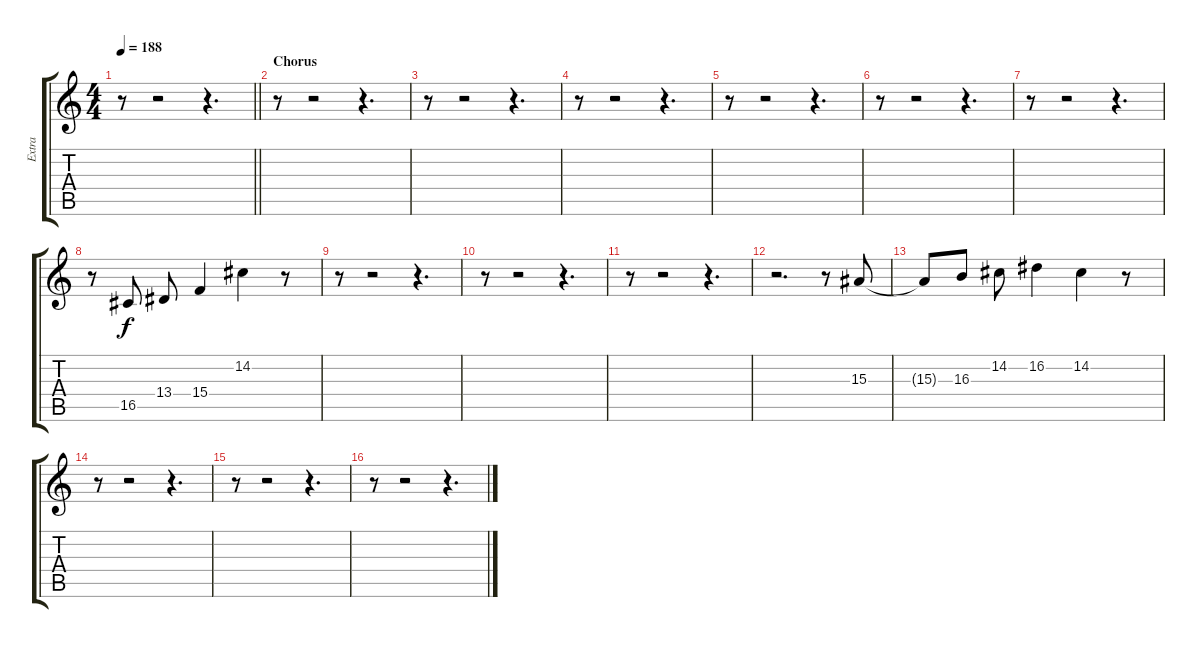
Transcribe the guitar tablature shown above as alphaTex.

\track ("Extra" "Extra") {instrument ocarina}
\staff {score tabs}
\tuning (E4 B3 G3 D3 A2 E2) {hide}
\ts (4 4)
\tempo 188
\clef g2
\barLineRight lightlight
\ks c
r.8{dy f} r.2 r.4{d} |
\section ("" "Chorus")
r.8 r.2 r.4{d} |
r.8 r.2 r.4{d} |
r.8 r.2 r.4{d} |
r.8 r.2 r.4{d} |
r.8 r.2 r.4{d} |
r.8 r.2 r.4{d} |
r.8 16.5.8 13.4.8 15.4.4 14.2.4 r.8 |
r.8 r.2 r.4{d} |
r.8 r.2 r.4{d} |
r.8 r.2 r.4{d} |
r.2{d} r.8 15.3.8 |
15.3{t}.8 16.3.8 14.2.8 16.2.4 14.2.4 r.8 |
r.8 r.2 r.4{d} |
r.8 r.2 r.4{d} |
r.8 r.2 r.4{d}
